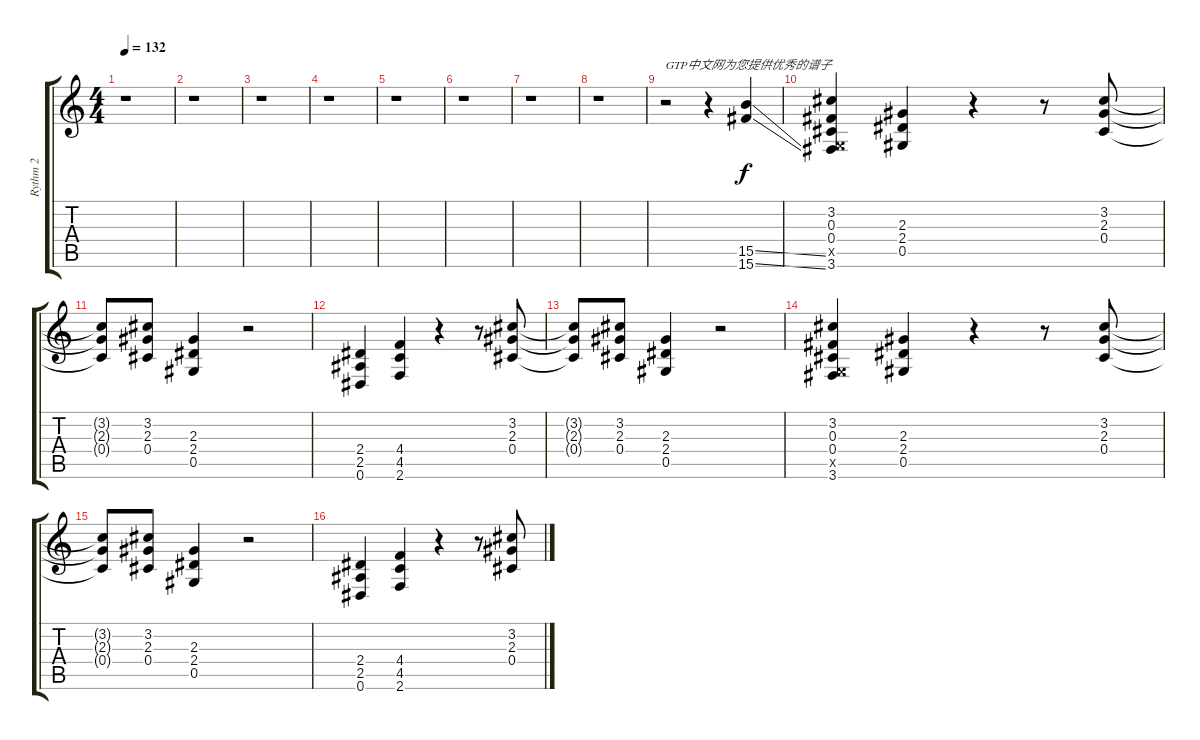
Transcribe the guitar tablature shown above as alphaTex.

\track ("Rythm 2" "Rythm 2") {instrument overdrivenguitar}
\staff {score tabs}
\tuning (Eb4 Bb3 Gb3 Db3 Ab2 Eb2) {hide}
\ts (4 4)
\tempo 132
\clef g2
\ks c
r.1{dy f instrument overdrivenguitar} |
r.1 |
r.1 |
r.1 |
r.1 |
r.1 |
r.1 |
r.1 |
r.2{txt "GTP中文网为您提供优秀的谱子"} r.4 (15.5{ss} 15.6{ss}).4 |
(3.2 0.3 0.4 -1.5{x} 3.6).4 (2.3 2.4 0.5).4 r.4 r.8 (3.2 2.3 0.4).8 |
(3.2{t} 2.3{t} 0.4{t}).8 (3.2 2.3 0.4).8 (2.3 2.4 0.5).4 r.2 |
(2.4 2.5 0.6).4 (4.4 4.5 2.6).4 r.4 r.8 (3.2 2.3 0.4).8 |
(3.2{t} 2.3{t} 0.4{t}).8 (3.2 2.3 0.4).8 (2.3 2.4 0.5).4 r.2 |
(3.2 0.3 0.4 -1.5{x} 3.6).4 (2.3 2.4 0.5).4 r.4 r.8 (3.2 2.3 0.4).8 |
(3.2{t} 2.3{t} 0.4{t}).8 (3.2 2.3 0.4).8 (2.3 2.4 0.5).4 r.2 |
(2.4 2.5 0.6).4 (4.4 4.5 2.6).4 r.4 r.8 (3.2 2.3 0.4).8
